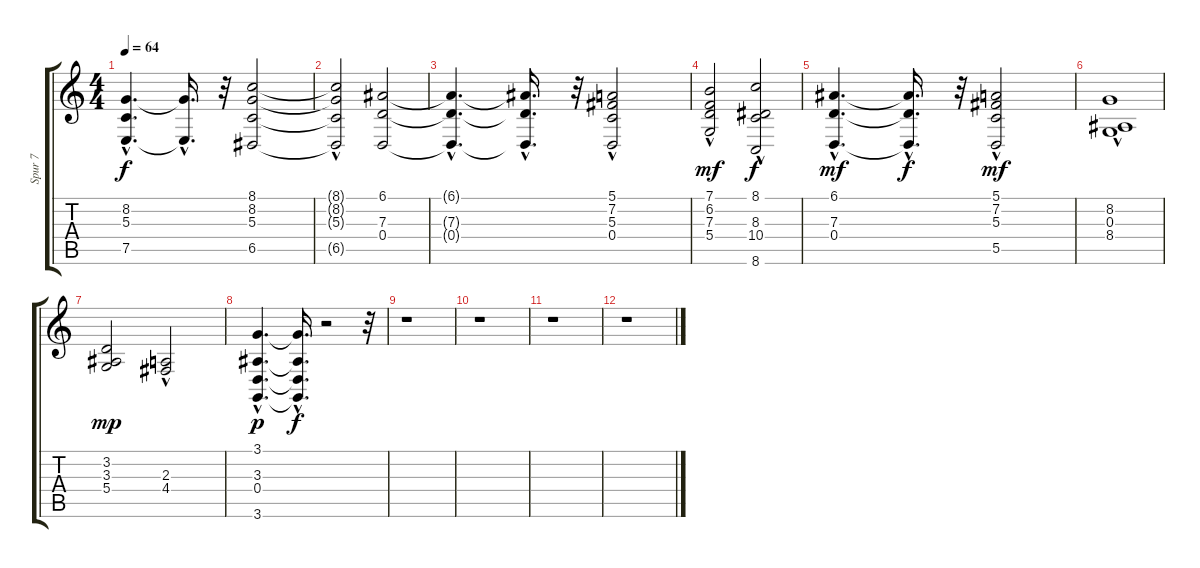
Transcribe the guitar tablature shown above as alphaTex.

\track ("Spur 7" "Spur 7") {instrument stringensemble1}
\staff {score tabs}
\tuning (E4 B3 G3 D3 A2 E2) {hide}
\ts (4 4)
\tempo 64
\clef g2
\ks c
(8.2{hac t} 5.3{t} 7.5{hac t}).4{d dy f} (8.2{hac t} 7.5{hac t}).16{d} r.32 (8.1 8.2 5.3 6.5).2 |
(8.1{hac t} 8.2{t} 5.3{hac t} 6.5{t}).2 (6.1 7.3 0.4).2 |
(6.1{hac t} 7.3{hac t} 0.4{hac t}).4{d} (6.1{hac t} 7.3{t} 0.4{hac t}).16{d} r.32 (5.1 7.2 5.3{hac} 0.4).2 |
(7.1{hac} 6.2{hac} 7.3{hac} 5.4).2{dy mf} (8.1{hac} 8.3 10.4{hac} 8.6).2{dy f} |
(6.1{hac} 7.3{hac} 0.4{hac}).4{d dy mf} (6.1{hac t} 7.3{t} 0.4{t}).16{d dy f} r.32 (5.1 7.2{hac} 5.3{hac} 5.5).2{dy mf} |
(8.2 0.3{hac} 8.4{hac}).1 |
(3.2 3.3 5.4).2{dy mp} (2.3 4.4{hac}).2 |
(3.1{hac} 3.3{hac} 0.4{hac} 3.6{hac}).4{d dy p} (3.1{t} 3.3{hac t} 0.4{t} 3.6{t}).16{d dy f} r.2 r.32 |
r.1 |
r.1 |
r.1 |
r.1
